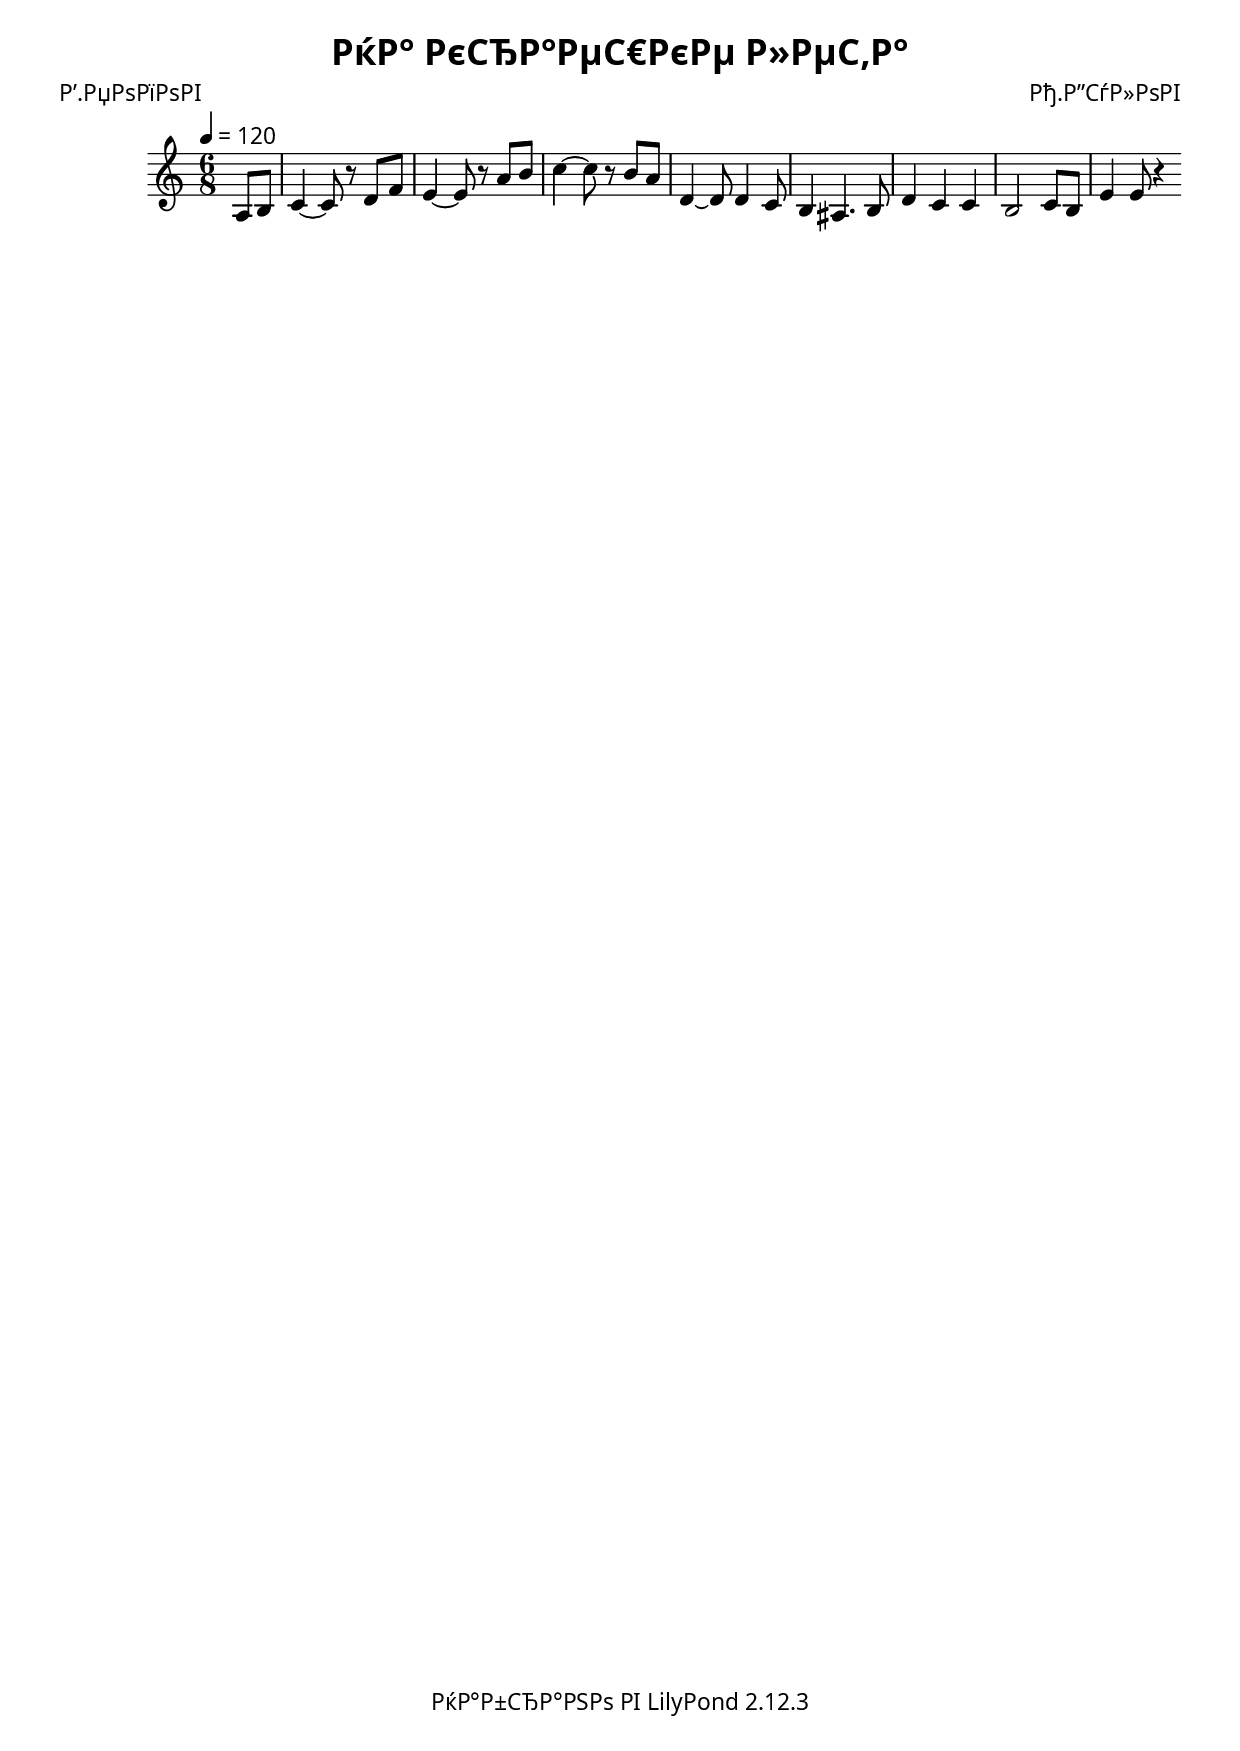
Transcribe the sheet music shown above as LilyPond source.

\version "2.12.3"
\header{
  title="РќР° РєСЂР°РµС€РєРµ Р»РµС‚Р°"
  poet="Р’.РџРѕРїРѕРІ"
  composer="Рђ.Р”СѓР»РѕРІ"
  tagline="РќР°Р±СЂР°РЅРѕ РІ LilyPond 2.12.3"
}

%Р‘СѓРєРІРµРЅРЅС‹Рµ РѕР±РѕР·РЅР°С‡РµРЅРёСЏ, РїСЂРёРЅСЏС‚С‹Рµ РІ РєРѕРЅС‚РёРЅРµРЅС‚Р°Р»СЊРЅРѕР№ Р•РІСЂРѕРїРµ:
%H --- СЃРё, B --- СЃРё-Р±РµРјРѕР»СЊ.
\include "deutsch.ly"

% Ajust size
%#(set-global-staff-size 30.0)

\paper  {
  myStaffSize = #20
  #(define fonts
    (make-pango-font-tree "Linux Libertine"
                          "Droid Sans"
                          "Droid Sans Mono"
                           (/ myStaffSize 20)))
}

global = {
  \key a \minor
  \time 6/8
  \tempo 4 = 120
}

voiceOne = \new Voice = "one" { \relative c'' {
  \partial 4 a,8 h
  %\set Score.repeatCommands = #(list (list 'volta '()) 'start-repeat)
  c4 ~ c8 r8 d f
  e4 ~ e8 r8 a h
  c4 ~ c8 r8 h8 a
  d,4 ~ d8 d4 c8
  h4 ais4. h8
  d4 c4 c4
  h2 c8 h8
  e4 e8 r4
}}

\score{
  \new StaffGroup <<
    %\Chords
    \new Staff
    <<
      \global
      \voiceOne
      %\verses
    >>
    
    % \new Staff
    % <<
    %   \global
    %   \voiceTwo
    %   %\versesTwo
    % >>
  >>
  \layout{
    \context {
      \Score
      \remove "Bar_number_engraver"
    }
  }
}
\score{
  \unfoldRepeats {
    \new StaffGroup <<
      \new Staff
      <<
        \set Staff.midiInstrument = "piano"
        \global
        \voiceOne
        %\verses
      >>
    
      % \new Staff
      % <<
      %   \set Staff.midiInstrument = "flute"
      %   \global
      %   \voiceTwo
      % >>
    >>
  }
  \midi{}
}
